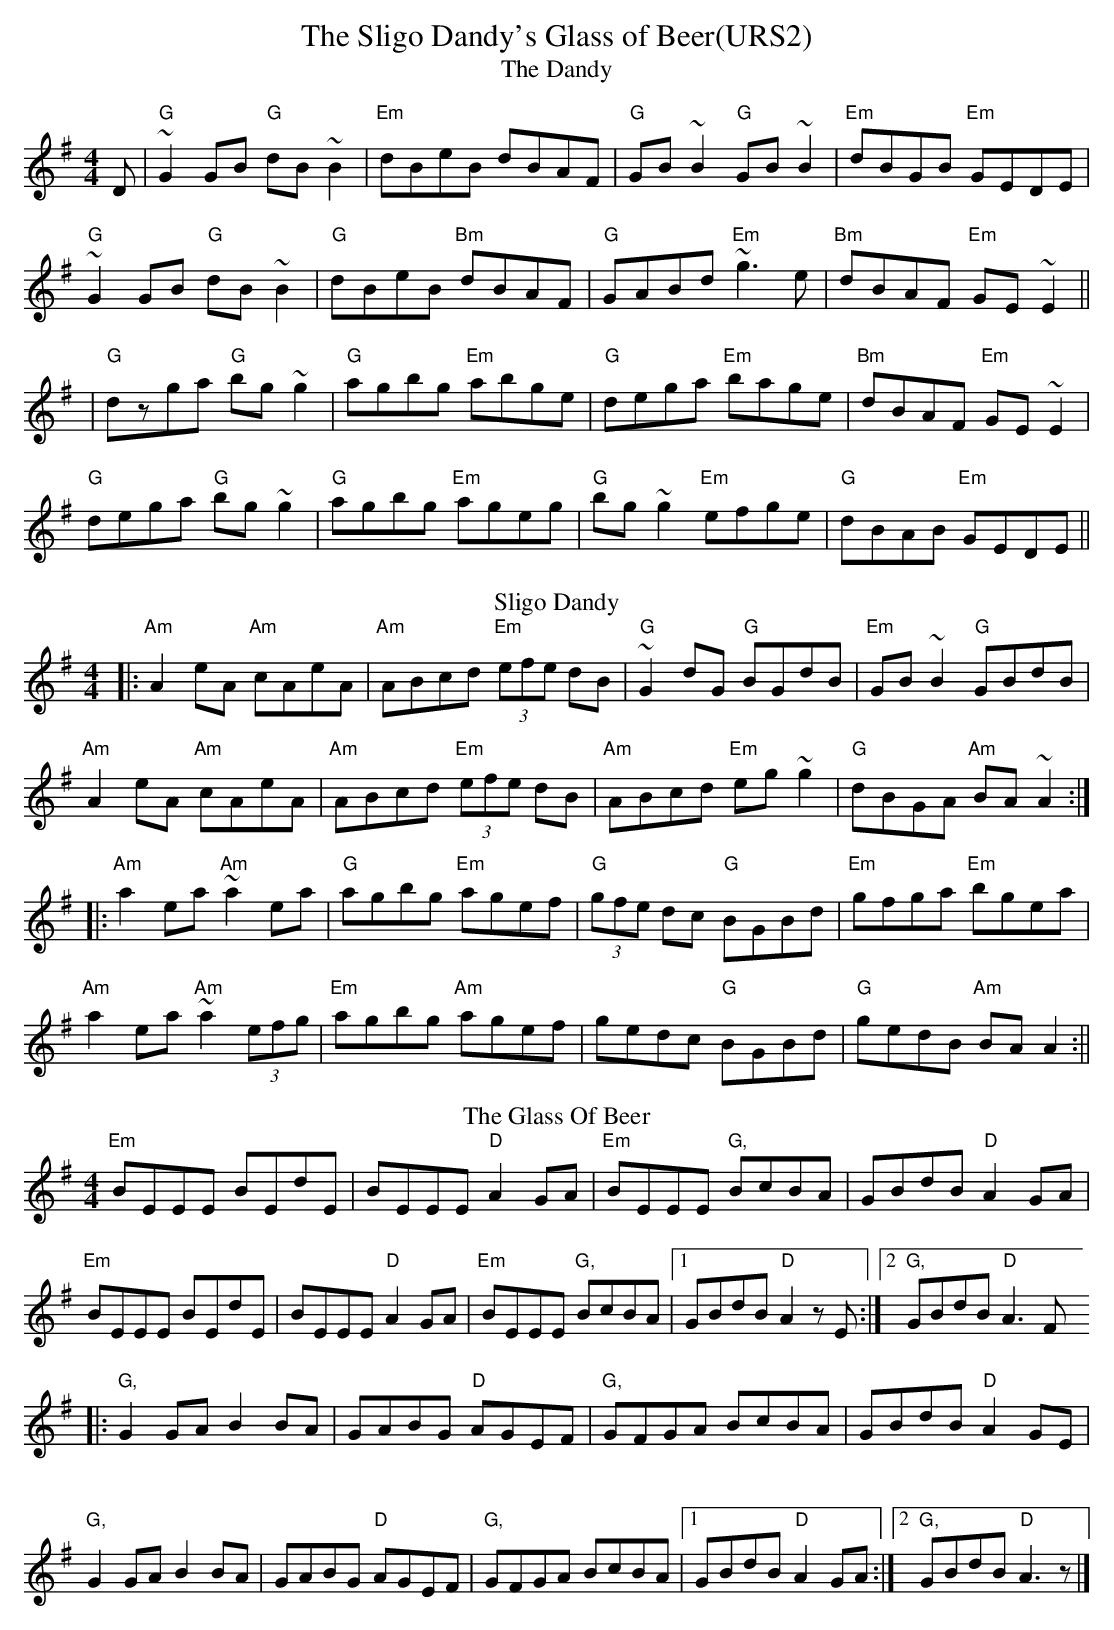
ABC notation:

X:1
T:The Sligo Dandy's Glass of Beer(URS2)
T: Dandy, The
M: 4/4
L: 1/8
K:Gmaj
D |"G"~G2 GB "G"dB ~B2 | "Em"dBeB dBAF | "G"GB ~B2 "G"GB ~B2 | "Em"dBGB "Em"GEDE |
"G"~G2 GB "G"dB ~B2 | "G"dBeB "Bm"dBAF | "G"GABd "Em"~g3 e | "Bm"dBAF "Em"GE ~E2 ||
|"G"dzga "G"bg ~g2 | "G"agbg "Em"abge| "G"dega "Em"bage | "Bm"dBAF "Em"GE ~E2 |
"G"dega "G"bg ~g2 | "G"agbg "Em"ageg | "G"bg ~g2 "Em"efge | "G"dBAB "Em"GEDE ||
T: Sligo Dandy
K:Ador
|:"Am"A2eA "Am"cAeA|"Am"ABcd "Em"(3efe dB|"G"~G2 dG "G"BGdB|"Em"GB~B2 "G"GBdB|
"Am"A2eA "Am"cAeA|"Am"ABcd "Em"(3efe dB|"Am"ABcd "Em"eg~g2|"G"dBGA "Am"BA ~A2:|
|:"Am"a2ea "Am"~a2ea|"G"agbg "Em"  agef|"G"(3gfe dc "G"BGBd|"Em"gfga "Em"bgea|
"Am"a2ea "Am"~a2(3efg|"Em"agbg "Am"agef|gedc "G"BGBd| "G"gedB "Am"BAA2:||
T:The Glass Of Beer
K:Emin
"Em"BEEE BEdE|BEEE "D"A2 GA|"Em"BEEE "G,"BcBA|GBdB "D"A2 GA|
"Em"BEEE BEdE|BEEE "D"A2 GA|"Em"BEEE "G,"BcBA|1 GBdB "D"A2 zE:|2 "G,"GBdB "D"A3 F
|:"G,"G2 GA B2 BA|GABG "D"AGEF|"G,"GFGA BcBA|GBdB "D"A2 GE|
"G,"G2 GA B2 BA|GABG "D"AGEF|"G,"GFGA BcBA|1 GBdB "D"A2 GA:|2 "G,"GBdB "D"A3 z|]
